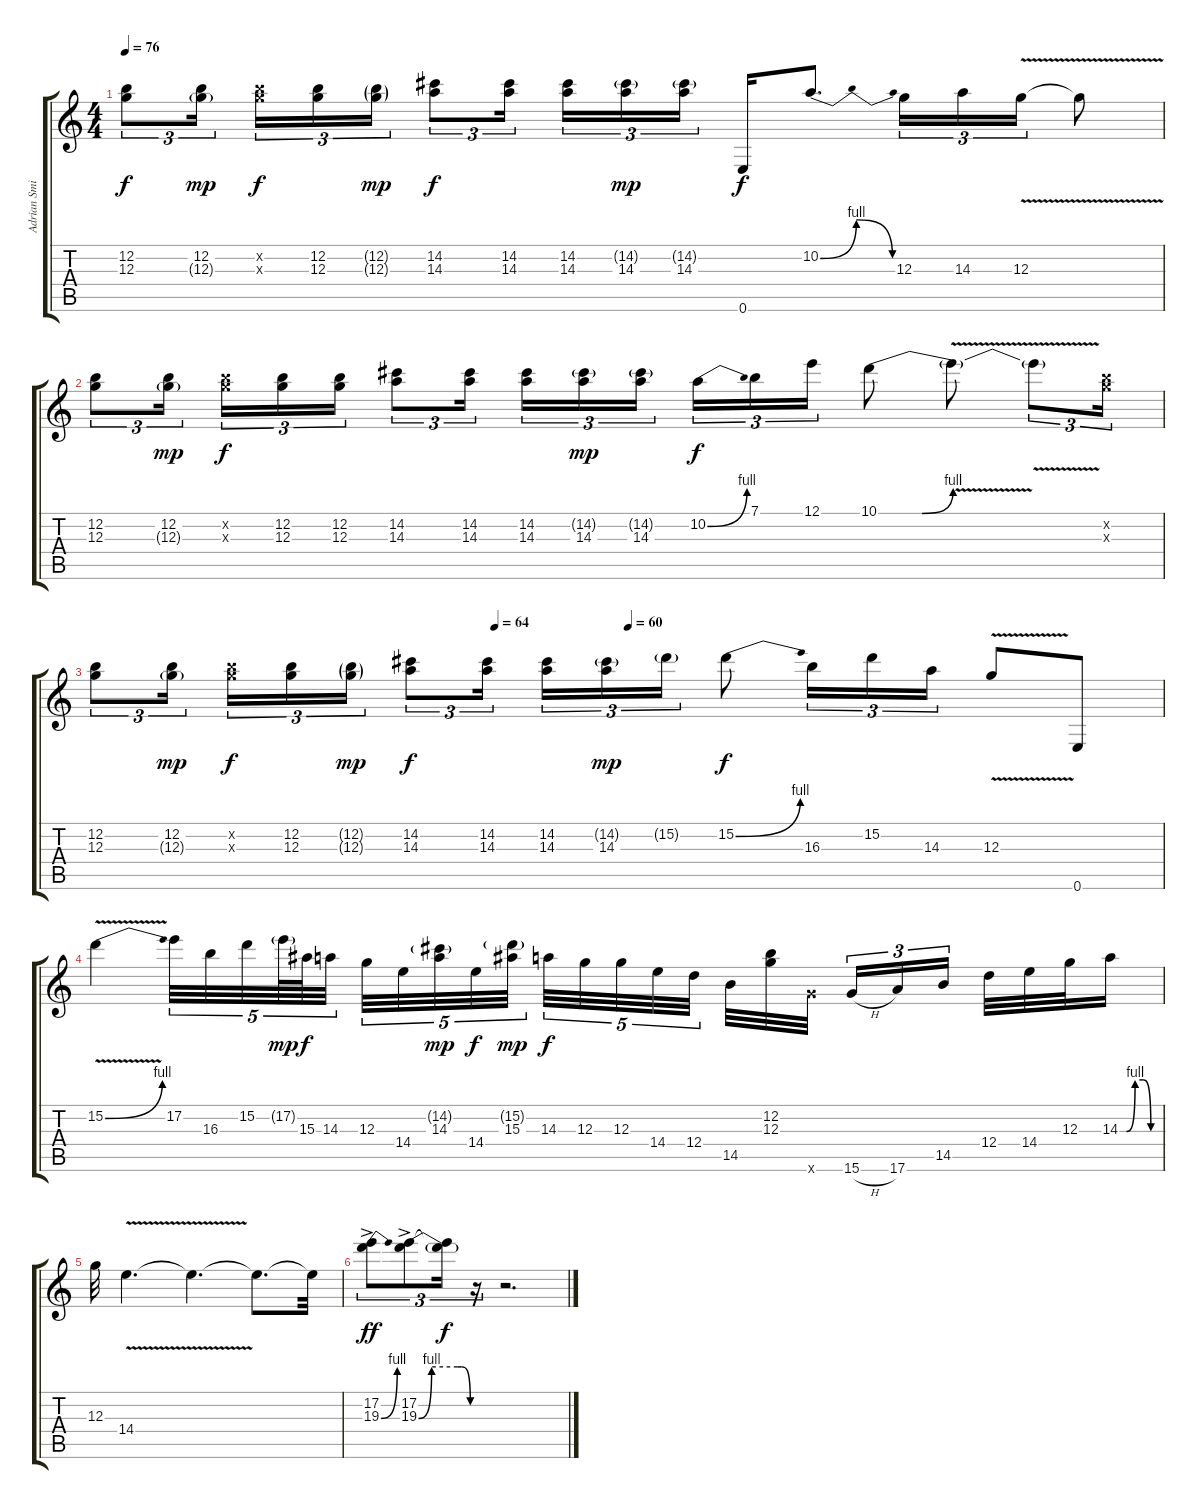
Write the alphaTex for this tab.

\track ("Adrian Smith" "Adrian Smi") {instrument distortionguitar}
\staff {score tabs}
\tuning (E4 B3 G3 D3 A2 E2) {hide}
\ts (4 4)
\tempo 76
\clef g2
\ks c
(12.2 12.3).8{tu (3 2) dy f} (12.2 12.3{g}).16{tu (3 2) dy mp beam splitsecondary} (12.2{x} 12.3{x}).16{tu (3 2) dy f} (12.2 12.3).16{tu (3 2)} (12.2{g} 12.3{g}).16{tu (3 2) dy mp} (14.2 14.3).8{tu (3 2) dy f} (14.2 14.3).16{tu (3 2) beam splitsecondary} (14.2 14.3).16{tu (3 2)} (14.2{g} 14.3).16{tu (3 2) dy mp} (14.2{g} 14.3).16{tu (3 2)} 0.6.16{dy f} 10.2{be (bendrelease 0 0 15 4 45 4 60 0)}.8{d} 12.3.16{tu (3 2)} 14.3.16{tu (3 2)} 12.3{v}.16{tu (3 2)} 12.3{t}.8 |
(12.2 12.3).8{tu (3 2)} (12.2 12.3{g}).16{tu (3 2) dy mp beam splitsecondary} (12.2{x} 12.3{x}).16{tu (3 2) dy f} (12.2 12.3).16{tu (3 2)} (12.2 12.3).16{tu (3 2)} (14.2 14.3).8{tu (3 2)} (14.2 14.3).16{tu (3 2) beam splitsecondary} (14.2 14.3).16{tu (3 2)} (14.2{g} 14.3).16{tu (3 2) dy mp} (14.2{g} 14.3).16{tu (3 2)} 10.2{be (bend 0 0 60 4)}.16{tu (3 2) dy f} 7.1.16{tu (3 2)} 12.1.16{tu (3 2)} 10.1{be (custom 0 0 10 0 30 0 35 0 60 4)}.8 10.1{v t}.8 10.1{t}.8{tu (3 2)} (12.2{x} 12.3{x}).16{tu (3 2)} |
\tempo (64 0.375)
\tempo (60 0.5)
(12.2 12.3).8{tu (3 2)} (12.2 12.3{g}).16{tu (3 2) dy mp beam splitsecondary} (12.2{x} 12.3{x}).16{tu (3 2) dy f} (12.2 12.3).16{tu (3 2)} (12.2{g} 12.3{g}).16{tu (3 2) dy mp} (14.2 14.3).8{tu (3 2) dy f} (14.2 14.3).16{tu (3 2) beam splitsecondary} (14.2 14.3).16{tu (3 2)} (14.2{g} 14.3).16{tu (3 2) dy mp} 15.2{g}.16{tu (3 2)} 15.2{be (bend 0 0 60 4)}.8{dy f} 16.3.16{tu (3 2)} 15.2.16{tu (3 2)} 14.3.16{tu (3 2)} 12.3{v}.8 0.6.8 |
15.2{be (bend 0 0 60 4) v}.4 17.2.32{tu (5 4)} 16.3.32{tu (5 4)} 15.2.32{tu (5 4)} 17.2{g}.64{tu (5 4) dy mp} 15.3.64{tu (5 4) dy f} 14.3.32{tu (5 4) beam splitsecondary} 12.3.32{tu (5 4)} 14.4.32{tu (5 4)} (14.2{g} 14.3).32{tu (5 4) dy mp} 14.4.32{tu (5 4) dy f} (15.2{g} 15.3).32{tu (5 4) dy mp} 14.3.32{tu (5 4) dy f} 12.3.32{tu (5 4)} 12.3.32{tu (5 4)} 14.4.32{tu (5 4)} 12.4.32{tu (5 4) beam splitsecondary} 14.5.32 (12.2 12.3).32 15.6{x}.32{beam splitsecondary} 15.6{h}.16{tu (3 2)} 17.6.16{tu (3 2)} 14.5.16{tu (3 2) beam splitsecondary} 12.4.32 14.4.32 12.3.32 14.3{be (custom 0 0 5 0 10 0 23 4 35 4 47 0 50 0 60 0)}.16 |
12.3.32 14.4{v}.4{d} 14.4{t}.4{d volume 5} 14.4{t}.8{d} 14.4{t}.32 |
(17.2{ac} 19.3{be (bend 0 0 60 4) ac}).8{tu (3 2) dy ff volume 13} (17.2{ac} 19.3{be (custom 0 0 15 4 45 4 50 4 60 0) ac}).8{tu (3 2)} (17.2{t} 19.3{t}).16{tu (3 2) dy f} r.16{tu (3 2)} r.2{d}
